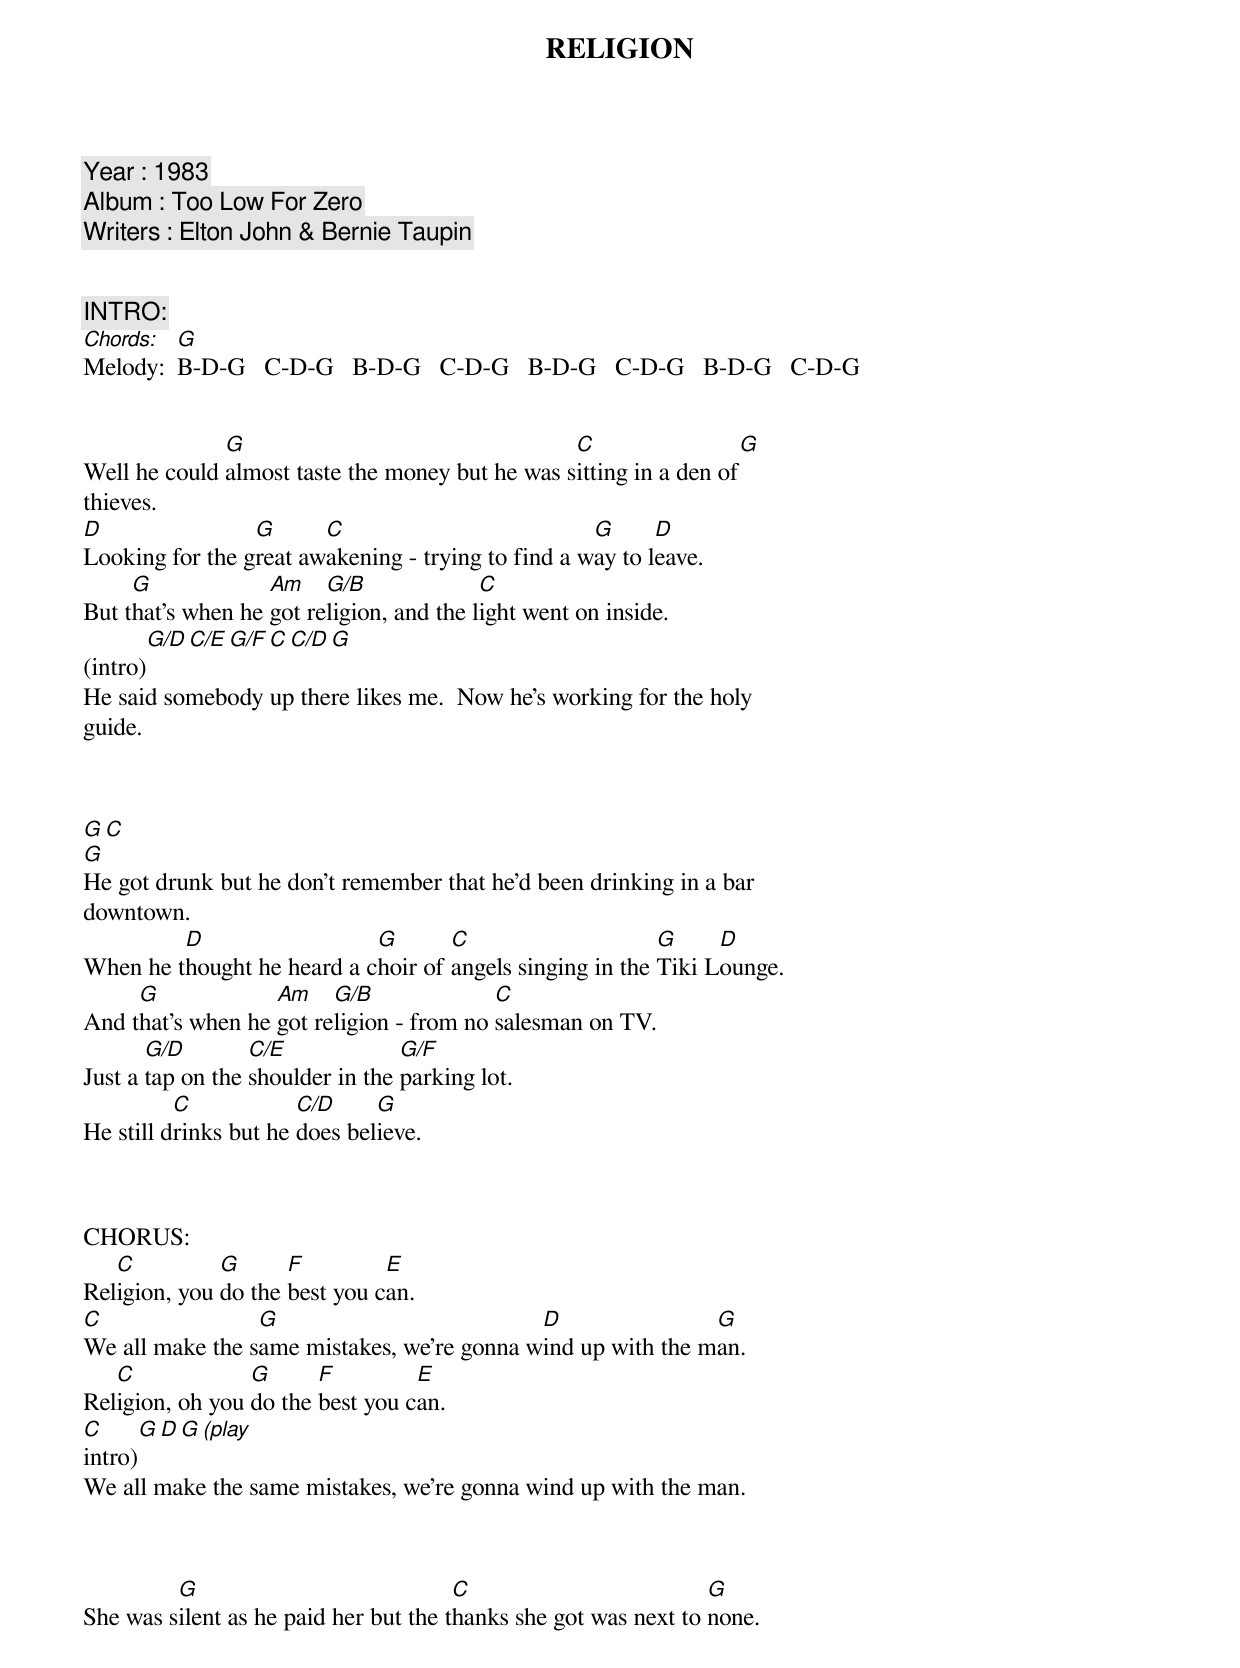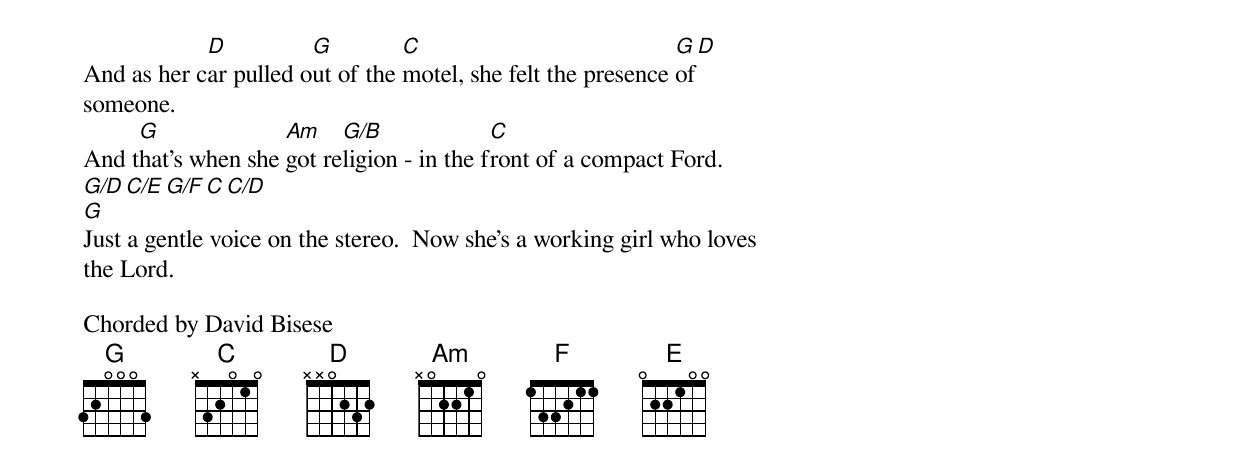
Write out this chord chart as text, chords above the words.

RELIGION

   Year : 1983
  Album : Too Low For Zero
Writers : Elton John & Bernie Taupin


INTRO:
Chords:  G
Melody:  B-D-G   C-D-G   B-D-G   C-D-G   B-D-G   C-D-G   B-D-G   C-D-G


              G                                  C                   G
Well he could almost taste the money but he was sitting in a den of
thieves.
D                G      C                           G      D
Looking for the great awakening - trying to find a way to leave.
     G             Am    G/B              C
But that's when he got religion, and the light went on inside.
        G/D      C/E      G/F                  C              C/D   G
(intro)
He said somebody up there likes me.  Now he's working for the holy
guide.



        G                                          C
G
He got drunk but he don't remember that he'd been drinking in a bar
downtown.
         D                  G       C                     G     D
When he thought he heard a choir of angels singing in the Tiki Lounge.
     G             Am    G/B              C
And that's when he got religion - from no salesman on TV.
       G/D        C/E             G/F
Just a tap on the shoulder in the parking lot.
          C            C/D     G
He still drinks but he does believe.



CHORUS:
   C          G      F         E
Religion, you do the best you can.
C                G                          D                G
We all make the same mistakes, we're gonna wind up with the man.
   C             G      F         E
Religion, oh you do the best you can.
C                G                          D               G  (play
intro)
We all make the same mistakes, we're gonna wind up with the man.



         G                             C                         G
She was silent as he paid her but the thanks she got was next to none.
            D          G         C                            G       D
And as her car pulled out of the motel, she felt the presence of
someone.
     G              Am    G/B              C
And that's when she got religion - in the front of a compact Ford.
       G/D    C/E           G/F                  C                C/D
G
Just a gentle voice on the stereo.  Now she's a working girl who loves
the Lord.

Chorded by David Bisese
